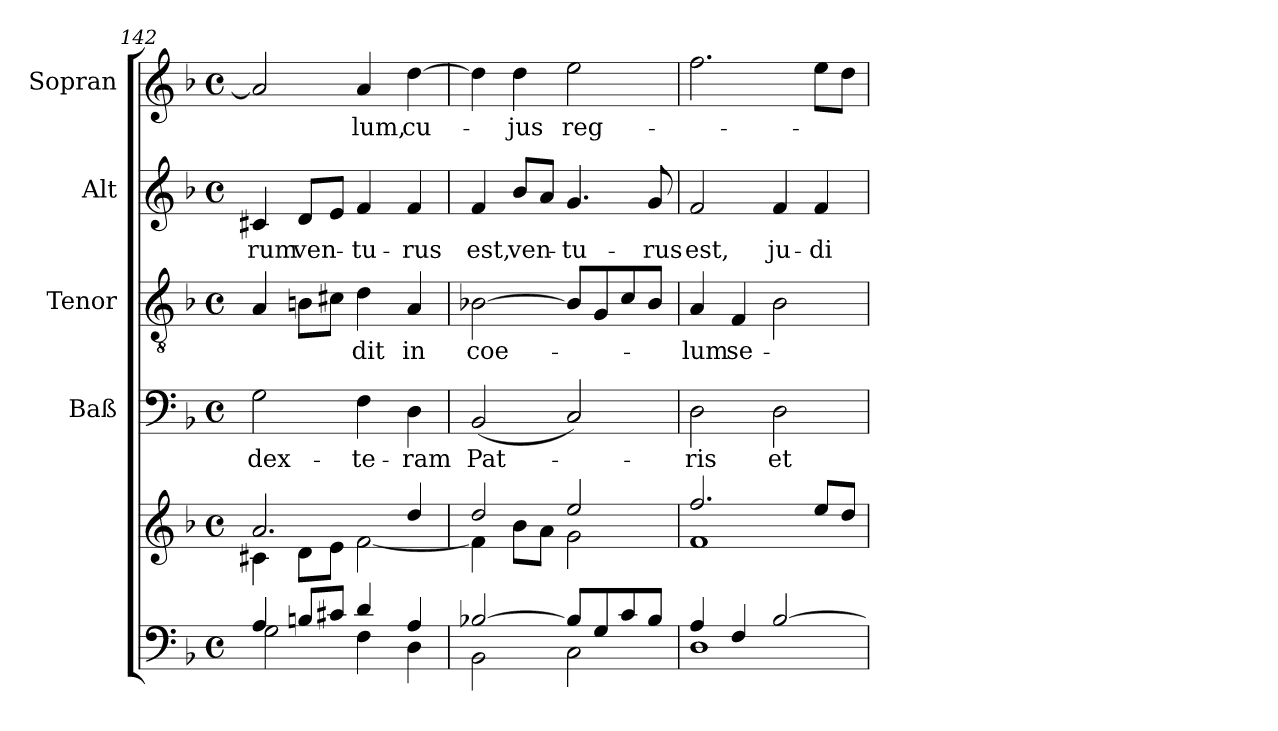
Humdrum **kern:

**kern	**kern	**kern	**text	**kern	**text	**kern	**text	**kern	**text
*part5	*part5	*part4	*part4	*part3	*part3	*part2	*part2	*part1	*part1
*staff6	*staff5	*staff4	*staff4	*staff3	*staff3	*staff2	*staff2	*staff1	*staff1
*	*	*I"Baß	*	*I"Tenor	*	*I"Alt	*	*I"Sopran	*
*	*	*I'Baß	*	*I'Ten	*	*I'Alt	*	*I'Sop	*
*clefF4	*clefG2	*clefF4	*	*clefGv2	*	*clefG2	*	*clefG2	*
*k[b-]	*k[b-]	*k[b-]	*	*k[b-]	*	*k[b-]	*	*k[b-]	*
*F:	*F:	*F:	*	*F:	*	*F:	*	*F:	*
*M4/4	*M4/4	*M4/4	*	*M4/4	*	*M4/4	*	*M4/4	*
*met(c)	*met(c)	*met(c)	*	*met(c)	*	*met(c)	*	*met(c)	*
=142	=142	=142	=142	=142	=142	=142	=142	=142	=142
*^	*^	*	*	*	*	*	*	*	*
!	!	!	!	!	!LO:LY:b	!	!	!	!LO:LY:b	!	!
4A/	2G\	2.a/	4c#X\	2G\	dex-	4A/	.	4c#X/	-rum	2a/]	.
!	!	!	!	!	!	!	!	!	!LO:LY:b	!	!
8Bn/L	.	.	8d\L	.	.	8Bn\L	.	8d/L	ven-	.	.
8c#X/J	.	.	8e\J	.	.	8c#X\J	.	8e/J	.	.	.
!	!	!	!	!	!LO:LY:b	!	!LO:LY:b	!	!LO:LY:b	!	!LO:LY:b
4d/	4F\	.	[<2f\	4F\	-te-	4d\	-dit	4f/	-tu-	4a/	-lum,
!	!	!	!	!	!LO:LY:b	!	!LO:LY:b	!	!LO:LY:b	!	!LO:LY:b
4A/	4D\	4dd/	.	4D\	-ram	4A/	in	4f/	-rus	[4dd\	cu-
=143	=143	=143	=143	=143	=143	=143	=143	=143	=143	=143	=143
!	!	!	!	!	!LO:LY:b	!	!LO:LY:b	!	!LO:LY:b	!	!
[>2B-X/	2BB-\	2dd/	4f\]	(<2BB-/	Pat-	[2B-X\	coe-	4f/	est,	4dd\]	.
!	!	!	!	!	!	!	!	!	!LO:LY:b	!	!LO:LY:b
.	.	.	8b-\L	.	.	.	.	8b-/L	ven-	4dd\	-jus
.	.	.	8a\J	.	.	.	.	8a/J	.	.	.
!	!	!	!	!	!	!	!	!	!LO:LY:b	!	!LO:LY:b
8B-/L]	2C\	2ee/	2g\	2C/)	.	8B-/L]	.	4.g/	-tu-	2ee\	reg-
8G/	.	.	.	.	.	8G/	.	.	.	.	.
8c/	.	.	.	.	.	8c/	.	.	.	.	.
!	!	!	!	!	!	!	!	!	!LO:LY:b	!	!
8B-/J	.	.	.	.	.	8B-/J	.	8g/	-rus	.	.
=144	=144	=144	=144	=144	=144	=144	=144	=144	=144	=144	=144
!	!	!	!	!	!LO:LY:b	!	!LO:LY:b	!	!LO:LY:b	!	!
4A/	1D	2.ff/	1f	2D\	-ris	4A/	-lum	2f/	est,	2.ff\	.
!	!	!	!	!	!	!	!LO:LY:b	!	!	!	!
4F/	.	.	.	.	.	4F/	se-	.	.	.	.
!	!	!	!	!	!LO:LY:b	!	!	!	!LO:LY:b	!	!
[>2B-/	.	.	.	2D\	et	2B-\	.	4f/	ju-	.	.
!	!	!	!	!	!	!	!	!	!LO:LY:b	!	!
.	.	8ee/L	.	.	.	.	.	4f/	-di-	8ee\L	.
.	.	8dd/J	.	.	.	.	.	.	.	8dd\J	.
*v	*v	*	*	*	*	*	*	*	*	*	*
*	*v	*v	*	*	*	*	*	*	*	*
=	=	=	=	=	=	=	=	=	=
*-	*-	*-	*-	*-	*-	*-	*-	*-	*-
